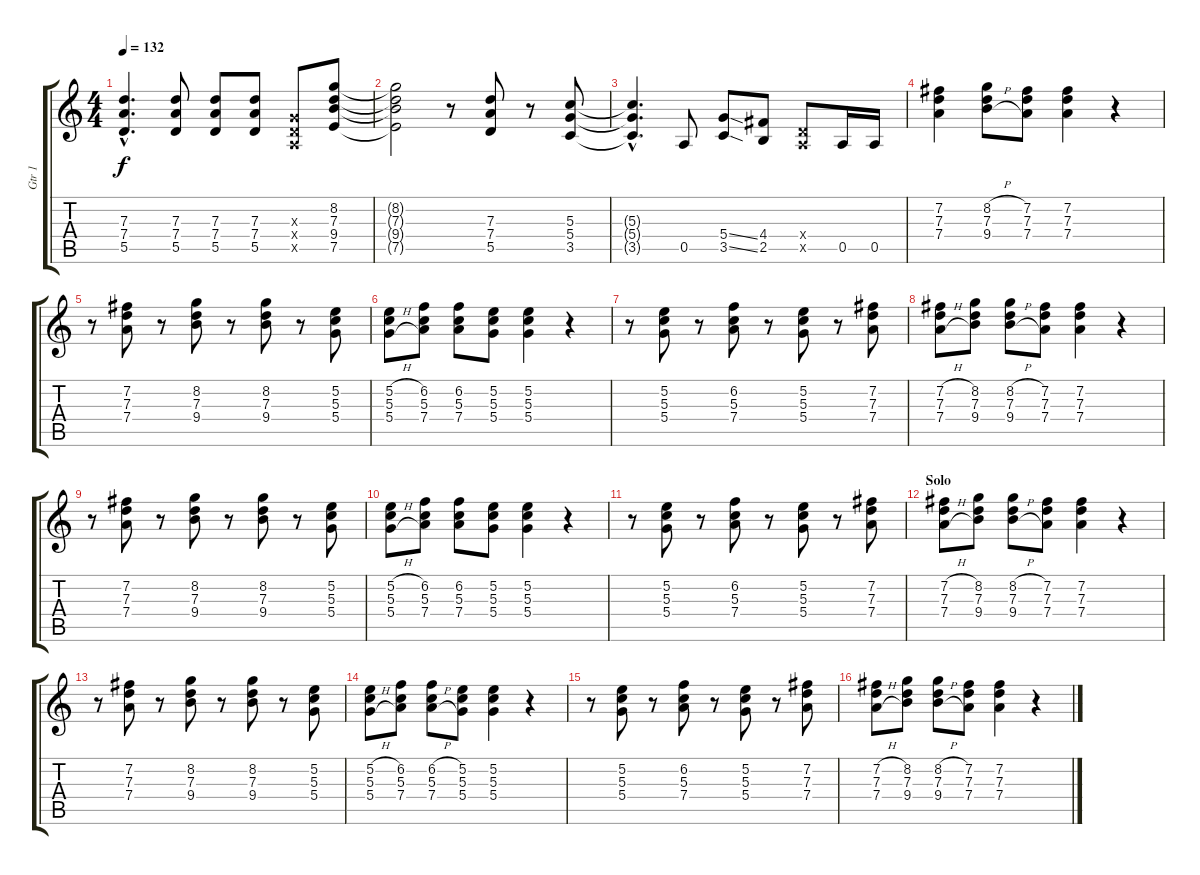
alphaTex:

\track ("Gtr 1" "Gtr 1") {instrument distortionguitar}
\staff {score tabs}
\tuning (E4 B3 G3 D3 A2 E2) {hide}
\ts (4 4)
\tempo 132
\clef g2
\ks c
(7.3{hac t} 7.4{hac t} 5.5{hac t}).4{d dy f} (7.3 7.4 5.5).8 (7.3 7.4 5.5).8 (7.3 7.4 5.5).8 (0.3{x} 0.4{x} 0.5{x}).8 (8.2 7.3 9.4 7.5).8 |
(8.2{t} 7.3{t} 9.4{t} 7.5{t}).2 r.8 (7.3 7.4 5.5).8 r.8 (5.3 5.4 3.5).8 |
(5.3{hac t} 5.4{hac t} 3.5{hac t}).4{d} 0.5.8 (5.4{ss} 3.5{ss}).8 (4.4 2.5).8 (0.4{x} 0.5{x}).8 0.5.16 0.5.16 |
(7.2 7.3 7.4).4 (8.2{h} 7.3 9.4{h}).8 (7.2 7.3 7.4).8 (7.2 7.3 7.4).4 r.4 |
r.8 (7.2 7.3 7.4).8 r.8 (8.2 7.3 9.4).8 r.8 (8.2 7.3 9.4).8 r.8 (5.2 5.3 5.4).8 |
(5.2{h} 5.3 5.4{h}).8 (6.2 5.3 7.4).8 (6.2 5.3 7.4).8 (5.2 5.3 5.4).8 (5.2 5.3 5.4).4 r.4 |
r.8 (5.2 5.3 5.4).8 r.8 (6.2 5.3 7.4).8 r.8 (5.2 5.3 5.4).8 r.8 (7.2 7.3 7.4).8 |
(7.2{h} 7.3 7.4{h}).8 (8.2 7.3 9.4).8 (8.2{h} 7.3 9.4{h}).8 (7.2 7.3 7.4).8 (7.2 7.3 7.4).4 r.4 |
r.8 (7.2 7.3 7.4).8 r.8 (8.2 7.3 9.4).8 r.8 (8.2 7.3 9.4).8 r.8 (5.2 5.3 5.4).8 |
(5.2{h} 5.3 5.4{h}).8 (6.2 5.3 7.4).8 (6.2 5.3 7.4).8 (5.2 5.3 5.4).8 (5.2 5.3 5.4).4 r.4 |
r.8 (5.2 5.3 5.4).8 r.8 (6.2 5.3 7.4).8 r.8 (5.2 5.3 5.4).8 r.8 (7.2 7.3 7.4).8 |
\section ("" "Solo")
(7.2{h} 7.3 7.4{h}).8 (8.2 7.3 9.4).8 (8.2{h} 7.3 9.4{h}).8 (7.2 7.3 7.4).8 (7.2 7.3 7.4).4 r.4 |
r.8 (7.2 7.3 7.4).8 r.8 (8.2 7.3 9.4).8 r.8 (8.2 7.3 9.4).8 r.8 (5.2 5.3 5.4).8 |
(5.2{h} 5.3 5.4{h}).8 (6.2 5.3 7.4).8 (6.2{h} 5.3 7.4{h}).8 (5.2 5.3 5.4).8 (5.2 5.3 5.4).4 r.4 |
r.8 (5.2 5.3 5.4).8 r.8 (6.2 5.3 7.4).8 r.8 (5.2 5.3 5.4).8 r.8 (7.2 7.3 7.4).8 |
(7.2{h} 7.3 7.4{h}).8 (8.2 7.3 9.4).8 (8.2{h} 7.3 9.4{h}).8 (7.2 7.3 7.4).8 (7.2 7.3 7.4).4 r.4
